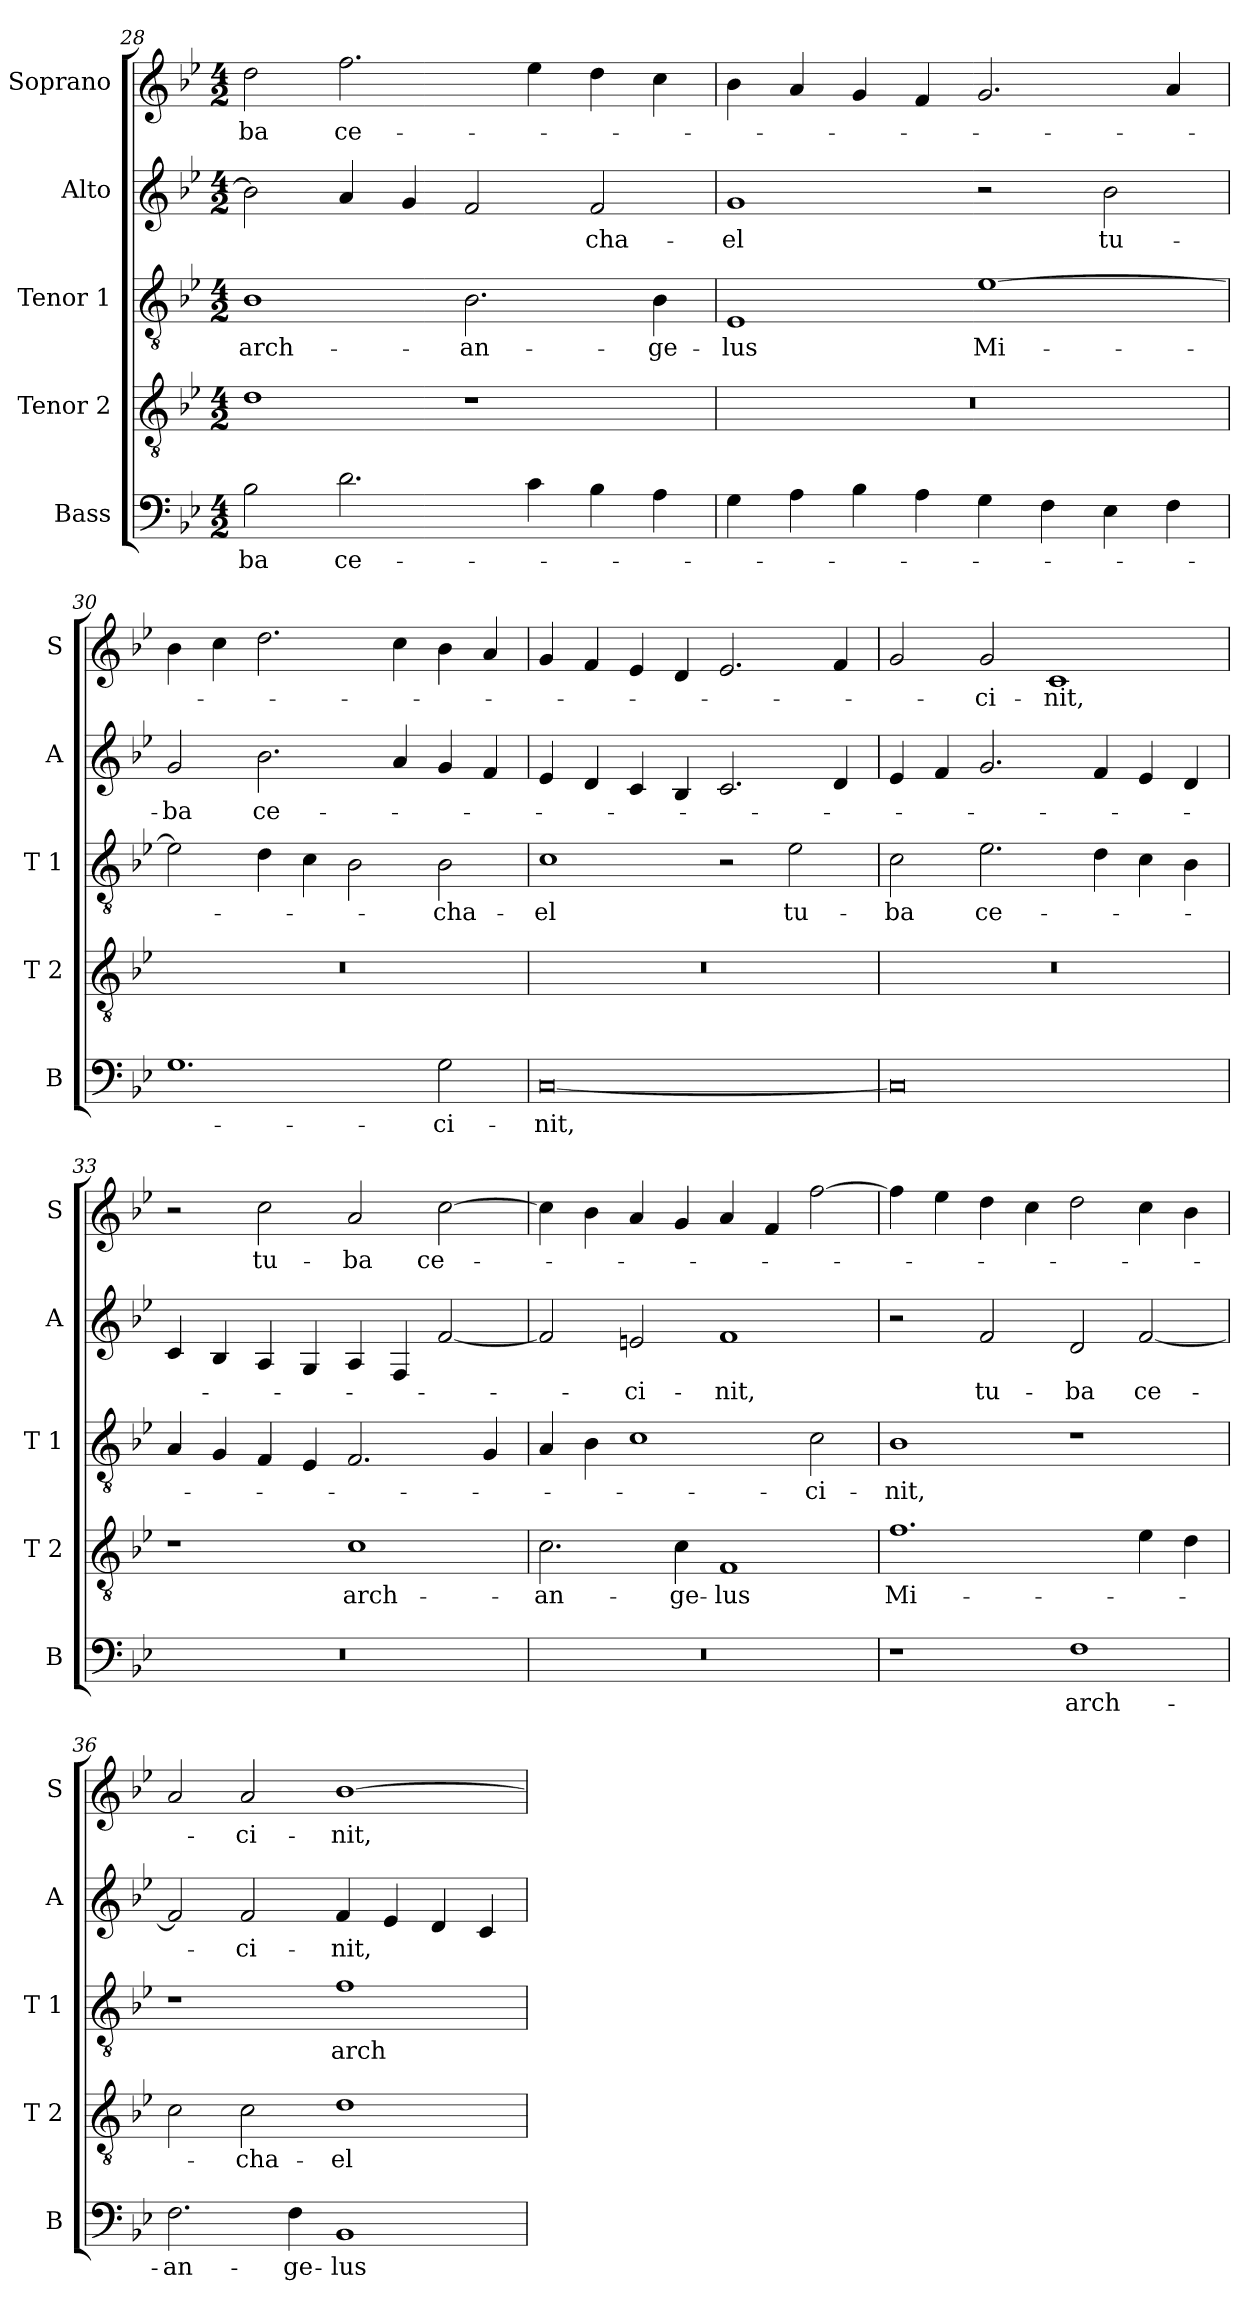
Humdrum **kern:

**kern	**text	**kern	**text	**kern	**text	**kern	**text	**kern	**text
*part5	*part5	*part4	*part4	*part3	*part3	*part2	*part2	*part1	*part1
*staff5	*staff5	*staff4	*staff4	*staff3	*staff3	*staff2	*staff2	*staff1	*staff1
*I"Bass	*	*I"Tenor 2	*	*I"Tenor 1	*	*I"Alto	*	*I"Soprano	*
*I'B	*	*I'T 2	*	*I'T 1	*	*I'A	*	*I'S	*
*clefF4	*	*clefGv2	*	*clefGv2	*	*clefG2	*	*clefG2	*
*k[b-e-]	*	*k[b-e-]	*	*k[b-e-]	*	*k[b-e-]	*	*k[b-e-]	*
*B-:	*	*B-:	*	*B-:	*	*B-:	*	*B-:	*
*M4/2	*	*M4/2	*	*M4/2	*	*M4/2	*	*M4/2	*
=28	=28	=28	=28	=28	=28	=28	=28	=28	=28
!	!LO:LY:b	!	!	!	!LO:LY:b	!	!	!	!LO:LY:b
2B-\	-ba	1d	.	1B-	arch-	2b-\]	.	2dd\	-ba
!	!LO:LY:b	!	!	!	!	!	!	!	!LO:LY:b
2.d\	ce-	.	.	.	.	4a/	.	2.ff\	ce-
.	.	.	.	.	.	4g/	.	.	.
!	!	!	!	!	!LO:LY:b	!	!	!	!
.	.	1r	.	2.B-\	-an-	2f/	.	.	.
4c\	.	.	.	.	.	.	.	4ee-\	.
!	!	!	!	!	!	!	!LO:LY:b	!	!
4B-\	.	.	.	.	.	2f/	-cha-	4dd\	.
!	!	!	!	!	!LO:LY:b	!	!	!	!
4A\	.	.	.	4B-\	-ge-	.	.	4cc\	.
=29	=29	=29	=29	=29	=29	=29	=29	=29	=29
!	!	!	!	!	!LO:LY:b	!	!LO:LY:b	!	!
4G\	.	0r	.	1E-	-lus	1g	-el	4b-\	.
4A\	.	.	.	.	.	.	.	4a/	.
4B-\	.	.	.	.	.	.	.	4g/	.
4A\	.	.	.	.	.	.	.	4f/	.
!	!	!	!	!	!LO:LY:b	!	!	!	!
4G\	.	.	.	[1e-	Mi-	2r	.	2.g/	.
4F\	.	.	.	.	.	.	.	.	.
!	!	!	!	!	!	!	!LO:LY:b	!	!
4E-\	.	.	.	.	.	2b-\	tu-	.	.
4F\	.	.	.	.	.	.	.	4a/	.
=30	=30	=30	=30	=30	=30	=30	=30	=30	=30
!	!	!	!	!	!	!	!LO:LY:b	!	!
1.G	.	0r	.	2e-\]	.	2g/	-ba	4b-\	.
.	.	.	.	.	.	.	.	4cc\	.
!	!	!	!	!	!	!	!LO:LY:b	!	!
.	.	.	.	4d\	.	2.b-\	ce-	2.dd\	.
.	.	.	.	4c\	.	.	.	.	.
.	.	.	.	2B-\	.	.	.	.	.
.	.	.	.	.	.	4a/	.	4cc\	.
!	!LO:LY:b	!	!	!	!LO:LY:b	!	!	!	!
2G\	-ci-	.	.	2B-\	-cha-	4g/	.	4b-\	.
.	.	.	.	.	.	4f/	.	4a/	.
!!LO:PB:g=z
=31	=31	=31	=31	=31	=31	=31	=31	=31	=31
!	!LO:LY:b	!	!	!	!LO:LY:b	!	!	!	!
[0C	-nit,	0r	.	1c	-el	4e-/	.	4g/	.
.	.	.	.	.	.	4d/	.	4f/	.
.	.	.	.	.	.	4c/	.	4e-/	.
.	.	.	.	.	.	4B-/	.	4d/	.
.	.	.	.	2r	.	2.c/	.	2.e-/	.
!	!	!	!	!	!LO:LY:b	!	!	!	!
.	.	.	.	2e-\	tu-	.	.	.	.
.	.	.	.	.	.	4d/	.	4f/	.
=32	=32	=32	=32	=32	=32	=32	=32	=32	=32
!	!	!	!	!	!LO:LY:b	!	!	!	!
0C]	.	0r	.	2c\	-ba	4e-/	.	2g/	.
.	.	.	.	.	.	4f/	.	.	.
!	!	!	!	!	!LO:LY:b	!	!	!	!LO:LY:b
.	.	.	.	2.e-\	ce-	2.g/	.	2g/	-ci-
!	!	!	!	!	!	!	!	!	!LO:LY:b
.	.	.	.	.	.	.	.	1c	-nit,
.	.	.	.	4d\	.	4f/	.	.	.
.	.	.	.	4c\	.	4e-/	.	.	.
.	.	.	.	4B-\	.	4d/	.	.	.
=33	=33	=33	=33	=33	=33	=33	=33	=33	=33
0r	.	1r	.	4A/	.	4c/	.	2r	.
.	.	.	.	4G/	.	4B-/	.	.	.
!	!	!	!	!	!	!	!	!	!LO:LY:b
.	.	.	.	4F/	.	4A/	.	2cc\	tu-
.	.	.	.	4E-/	.	4G/	.	.	.
!	!	!	!LO:LY:b	!	!	!	!	!	!LO:LY:b
.	.	1c	arch-	2.F/	.	4A/	.	2a/	-ba
.	.	.	.	.	.	4F/	.	.	.
!	!	!	!	!	!	!	!	!	!LO:LY:b
.	.	.	.	.	.	[2f/	.	[2cc\	ce-
.	.	.	.	4G/	.	.	.	.	.
=34	=34	=34	=34	=34	=34	=34	=34	=34	=34
!	!	!	!LO:LY:b	!	!	!	!	!	!
0r	.	2.c\	-an-	4A/	.	2f/]	.	4cc\]	.
.	.	.	.	4B-\	.	.	.	4b-\	.
!	!	!	!	!	!	!	!LO:LY:b	!	!
.	.	.	.	1c	.	2en/	-ci-	4a/	.
!	!	!	!LO:LY:b	!	!	!	!	!	!
.	.	4c\	-ge-	.	.	.	.	4g/	.
!	!	!	!LO:LY:b	!	!	!	!LO:LY:b	!	!
.	.	1F	-lus	.	.	1f	-nit,	4a/	.
.	.	.	.	.	.	.	.	4f/	.
!	!	!	!	!	!LO:LY:b	!	!	!	!
.	.	.	.	2c\	-ci-	.	.	[2ff\	.
=35	=35	=35	=35	=35	=35	=35	=35	=35	=35
!	!	!	!LO:LY:b	!	!LO:LY:b	!	!	!	!
1r	.	1.f	Mi-	1B-	-nit,	2r	.	4ff\]	.
.	.	.	.	.	.	.	.	4ee-\	.
!	!	!	!	!	!	!	!LO:LY:b	!	!
.	.	.	.	.	.	2f/	tu-	4dd\	.
.	.	.	.	.	.	.	.	4cc\	.
!	!LO:LY:b	!	!	!	!	!	!LO:LY:b	!	!
1F	arch-	.	.	1r	.	2d/	-ba	2dd\	.
!	!	!	!	!	!	!	!LO:LY:b	!	!
.	.	4e-\	.	.	.	[2f/	ce-	4cc\	.
.	.	4d\	.	.	.	.	.	4b-\	.
=36	=36	=36	=36	=36	=36	=36	=36	=36	=36
!	!LO:LY:b	!	!	!	!	!	!	!	!
2.F\	-an-	2c\	.	1r	.	2f/]	.	2a/	.
!	!	!	!LO:LY:b	!	!	!	!LO:LY:b	!	!LO:LY:b
.	.	2c\	-cha-	.	.	2f/	-ci-	2a/	-ci-
!	!LO:LY:b	!	!	!	!	!	!	!	!
4F\	-ge-	.	.	.	.	.	.	.	.
!	!LO:LY:b	!	!LO:LY:b	!	!LO:LY:b	!	!LO:LY:b	!	!LO:LY:b
1BB-	-lus	1d	-el	1f	arch-	4f/	-nit,	[1b-	-nit,
.	.	.	.	.	.	4e-/	.	.	.
.	.	.	.	.	.	4d/	.	.	.
.	.	.	.	.	.	4c/	.	.	.
=	=	=	=	=	=	=	=	=	=
*-	*-	*-	*-	*-	*-	*-	*-	*-	*-
